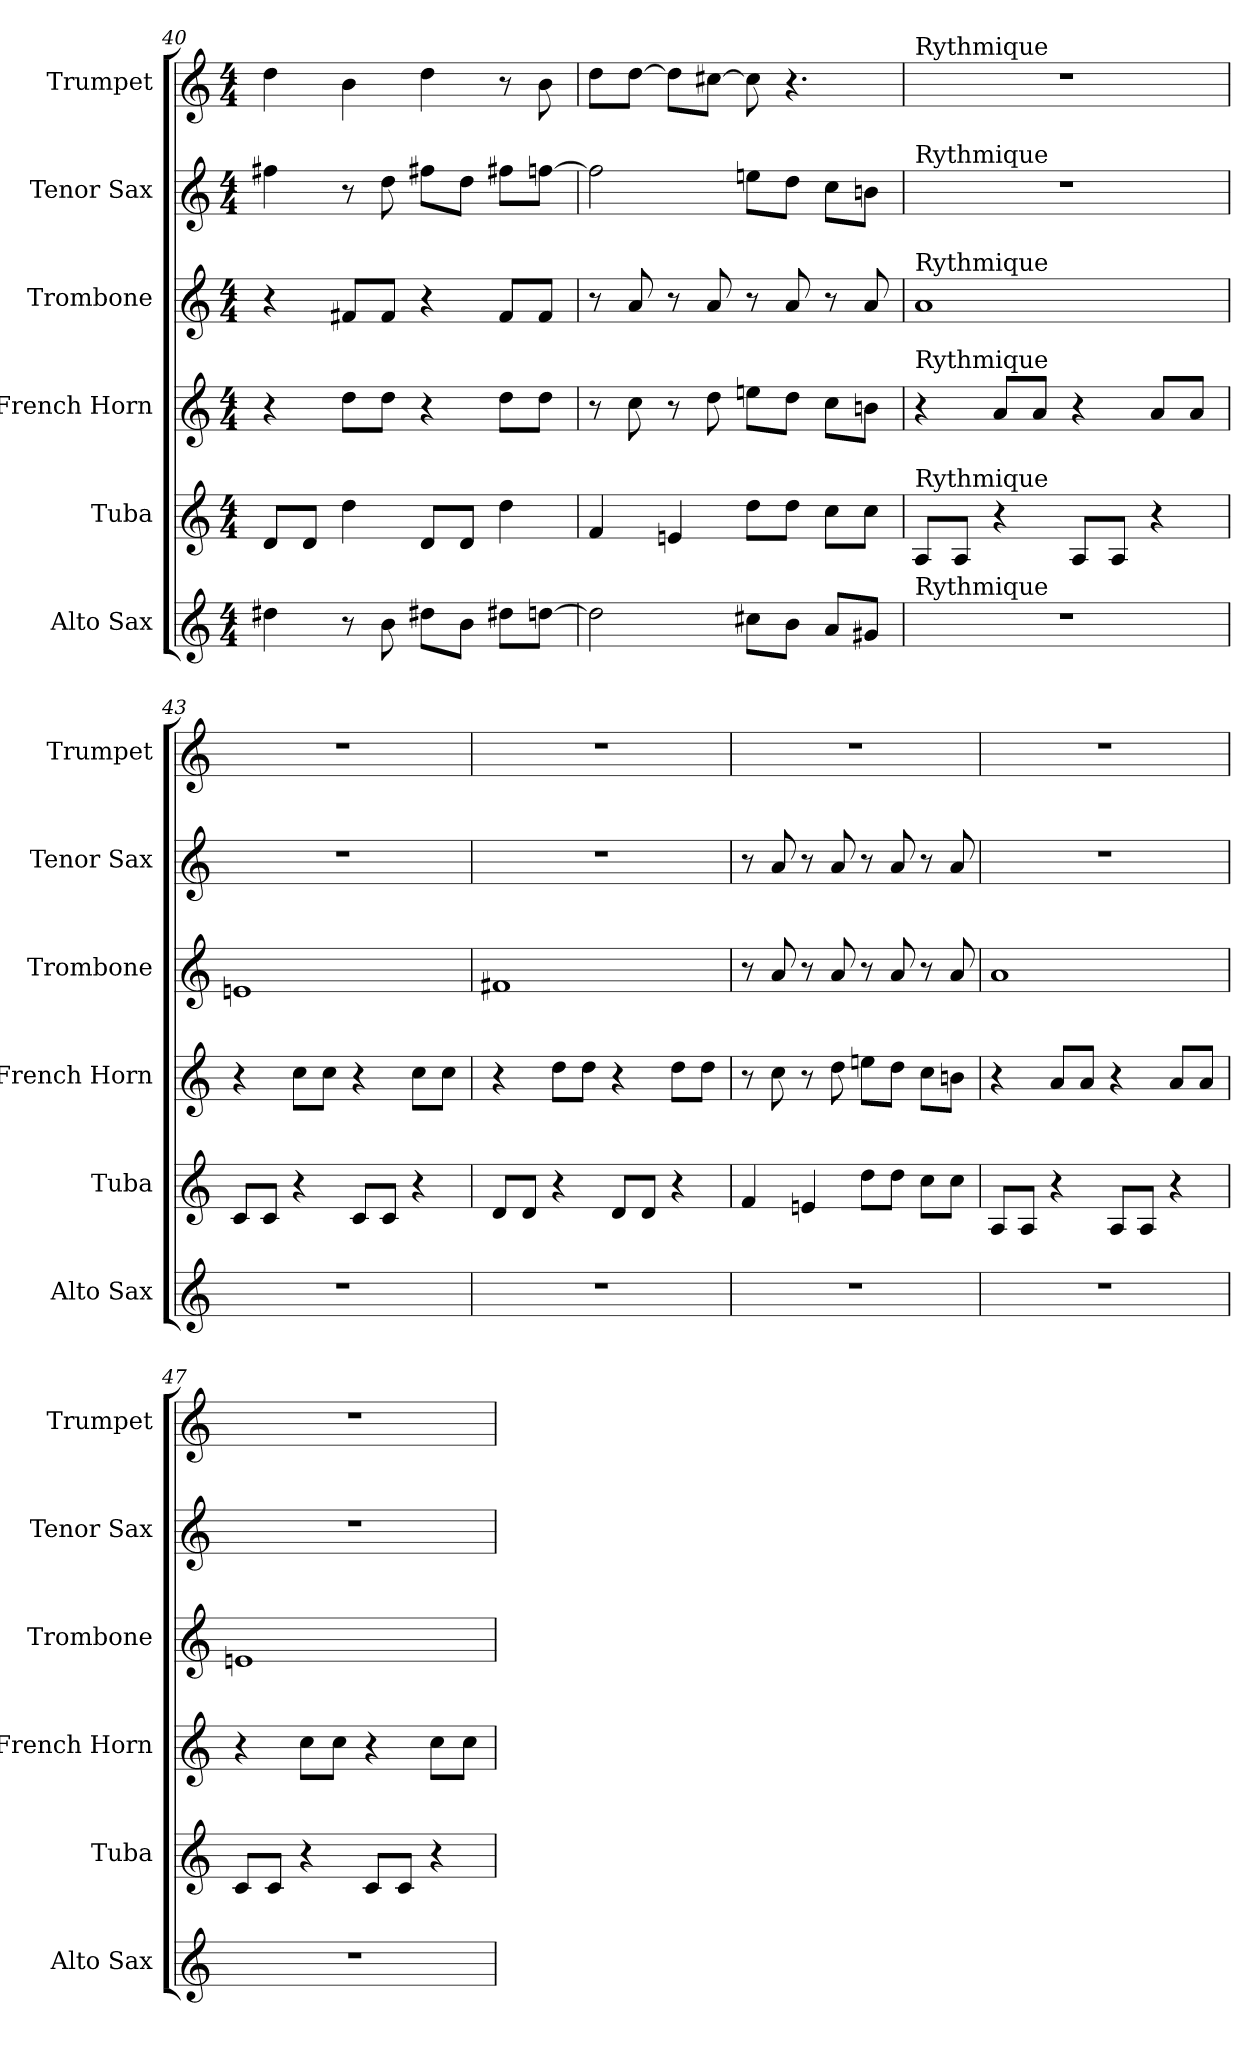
**kern	**kern	**kern	**kern	**kern	**kern
*part6	*part5	*part4	*part3	*part2	*part1
*staff6	*staff5	*staff4	*staff3	*staff2	*staff1
*I"Alto Sax	*I"Tuba	*I"French Horn	*I"Trombone	*I"Tenor Sax	*I"Trumpet
*I'Alto Sax	*I'Tuba	*I'French Horn	*I'Trombone	*I'Tenor Sax	*I'Trumpet
*clefG2	*clefG2	*clefG2	*clefG2	*clefG2	*clefG2
*ITrd5c9	*ITrd15c26	*ITrd8c14	*ITrd8c14	*ITrd8c14	*ITrd1c2
*M4/4	*M4/4	*M4/4	*M4/4	*M4/4	*M4/4
=40	=40	=40	=40	=40	=40
4f#X	8DDL	4r	4r	4f#X	4cc
.	8DDJ	.	.	.	.
8r	4D	8dL	8F#XL	8r	4a
8d	.	8dJ	8F#J	8d	.
8f#XL	8DDL	4r	4r	8f#XL	4cc
8dJ	8DDJ	.	.	8dJ	.
8f#XL	4D	8dL	8F#L	8f#XL	8r
[8fnJ	.	8dJ	8F#J	[8fnJ	8a
=41	=41	=41	=41	=41	=41
2f]	4FF	8r	8r	2f]	8ccL
.	.	8c	8A	.	[8ccJ
.	4EEn	8r	8r	.	8ccL]
.	.	8d	8A	.	[8bnJ
8enL	8DL	8enL	8r	8enL	8b]
8dJ	8DJ	8dJ	8A	8dJ	4.r
8cL	8CL	8cL	8r	8cL	.
8BnJ	8CJ	8BnJ	8A	8BnJ	.
=42	=42	=42	=42	=42	=42
!	!	!	!	!	!LO:TX:a:t=Rythmique
!	!	!	!	!LO:TX:a:t=Rythmique	!
!	!	!	!LO:TX:a:t=Rythmique	!	!
!	!	!LO:TX:a:t=Rythmique	!	!	!
!	!LO:TX:a:t=Rythmique	!	!	!	!
!LO:TX:a:t=Rythmique	!	!	!	!	!
1r	8AAAL	4r	1A	1r	1r
.	8AAAJ	.	.	.	.
.	4r	8AL	.	.	.
.	.	8AJ	.	.	.
.	8AAAL	4r	.	.	.
.	8AAAJ	.	.	.	.
.	4r	8AL	.	.	.
.	.	8AJ	.	.	.
=43	=43	=43	=43	=43	=43
1r	8CCL	4r	1En	1r	1r
.	8CCJ	.	.	.	.
.	4r	8cL	.	.	.
.	.	8cJ	.	.	.
.	8CCL	4r	.	.	.
.	8CCJ	.	.	.	.
.	4r	8cL	.	.	.
.	.	8cJ	.	.	.
=44	=44	=44	=44	=44	=44
1r	8DDL	4r	1F#X	1r	1r
.	8DDJ	.	.	.	.
.	4r	8dL	.	.	.
.	.	8dJ	.	.	.
.	8DDL	4r	.	.	.
.	8DDJ	.	.	.	.
.	4r	8dL	.	.	.
.	.	8dJ	.	.	.
=45	=45	=45	=45	=45	=45
1r	4FF	8r	8r	8r	1r
.	.	8c	8A	8A	.
.	4EEn	8r	8r	8r	.
.	.	8d	8A	8A	.
.	8DL	8enL	8r	8r	.
.	8DJ	8dJ	8A	8A	.
.	8CL	8cL	8r	8r	.
.	8CJ	8BnJ	8A	8A	.
=46	=46	=46	=46	=46	=46
1r	8AAAL	4r	1A	1r	1r
.	8AAAJ	.	.	.	.
.	4r	8AL	.	.	.
.	.	8AJ	.	.	.
.	8AAAL	4r	.	.	.
.	8AAAJ	.	.	.	.
.	4r	8AL	.	.	.
.	.	8AJ	.	.	.
=47	=47	=47	=47	=47	=47
1r	8CCL	4r	1En	1r	1r
.	8CCJ	.	.	.	.
.	4r	8cL	.	.	.
.	.	8cJ	.	.	.
.	8CCL	4r	.	.	.
.	8CCJ	.	.	.	.
.	4r	8cL	.	.	.
.	.	8cJ	.	.	.
=	=	=	=	=	=
*-	*-	*-	*-	*-	*-
